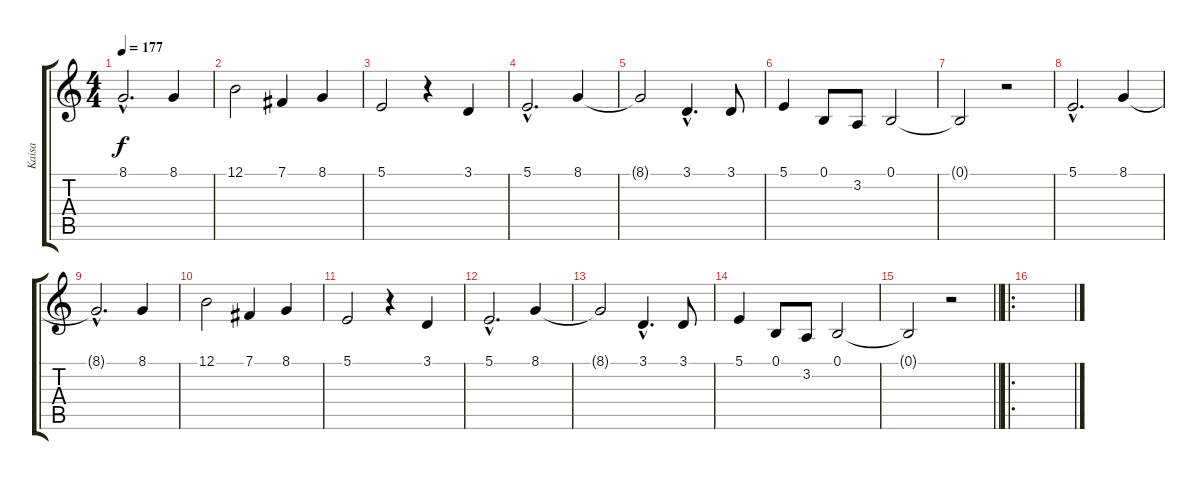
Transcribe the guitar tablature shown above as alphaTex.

\track ("Kaisa" "Kaisa") {instrument cello}
\staff {score tabs}
\tuning (B3 Gb3 D3 A2 E2 B1) {hide}
\ts (4 4)
\tempo 177
\clef g2
\ks c
8.1{hac t}.2{d dy f} 8.1.4 |
12.1.2 7.1.4 8.1.4 |
5.1.2 r.4 3.1.4 |
5.1{hac}.2{d} 8.1.4 |
8.1{t}.2 3.1{hac}.4{d} 3.1.8 |
5.1.4 0.1.8 3.2.8 0.1.2 |
0.1{t}.2 r.2 |
5.1{hac}.2{d} 8.1.4 |
8.1{hac t}.2{d} 8.1.4 |
12.1.2 7.1.4 8.1.4 |
5.1.2 r.4 3.1.4 |
5.1{hac}.2{d} 8.1.4 |
8.1{t}.2 3.1{hac}.4{d} 3.1.8 |
5.1.4 0.1.8 3.2.8 0.1.2 |
\barLineRight lightlight
0.1{t}.2 r.2 |
\ro
